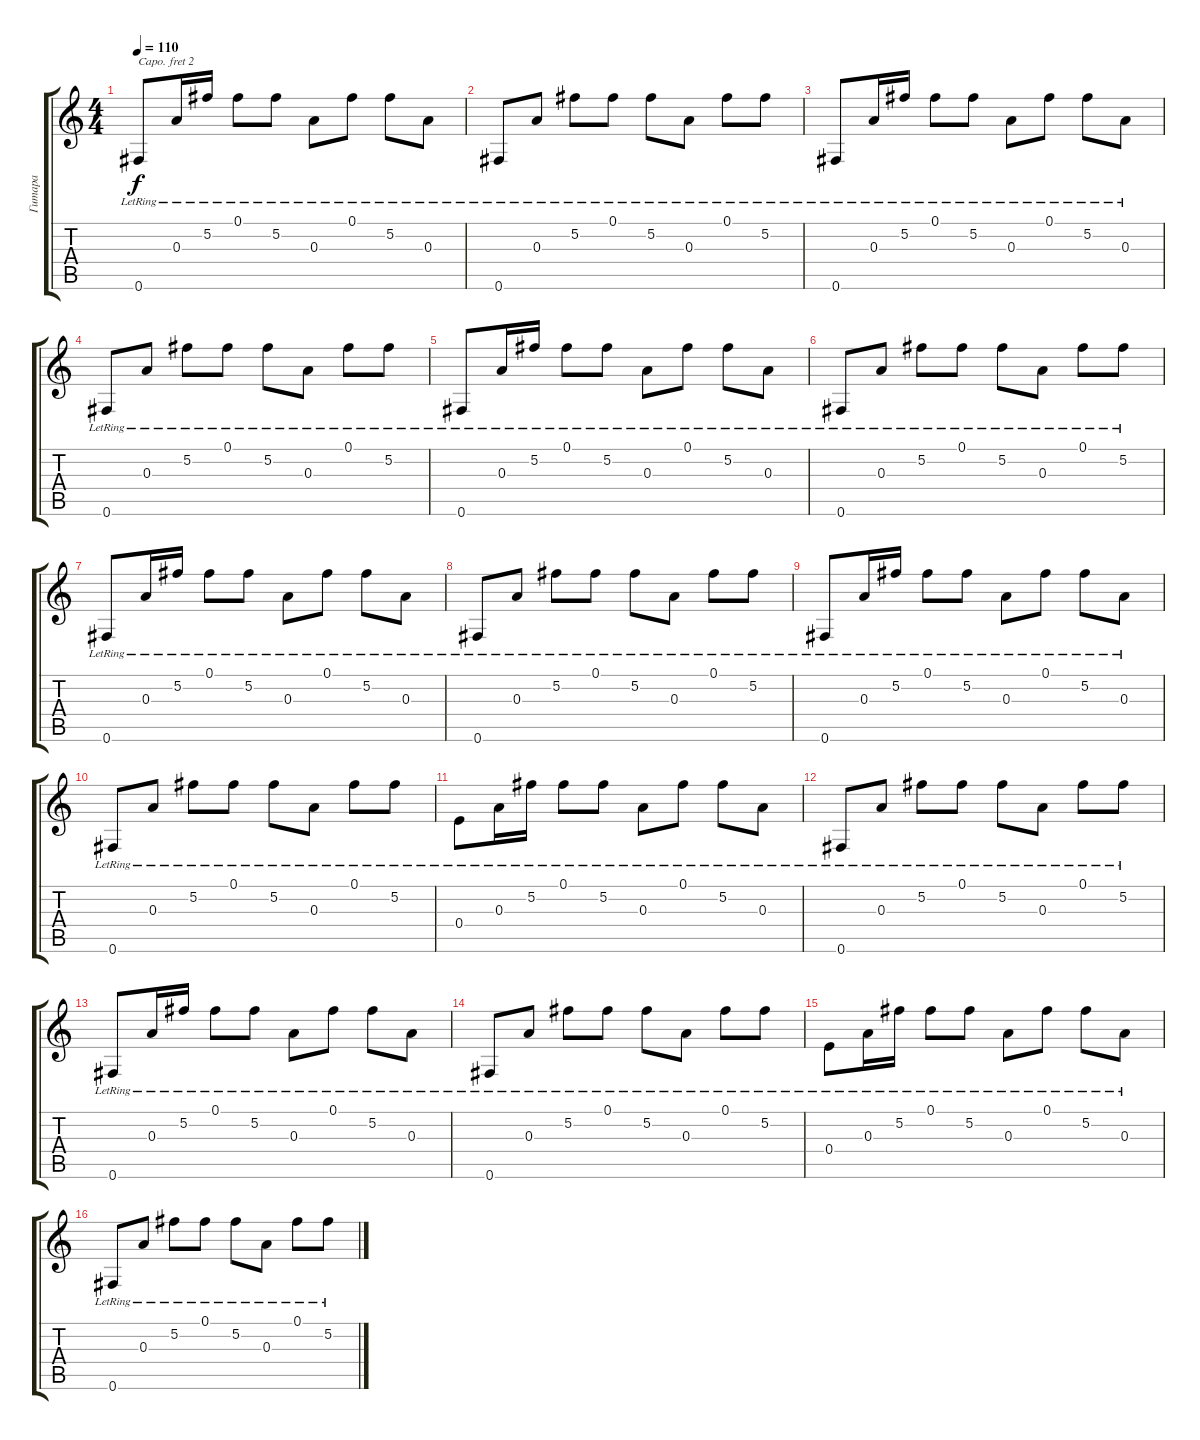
\track ("Гитара" "Гитара") {instrument acousticguitarsteel}
\staff {score tabs}
\capo 2
\tuning (E4 B3 G3 D3 A2 E2) {hide}
\ts (4 4)
\tempo 110
\clef g2
\ks c
0.6{lr}.8{dy f} 0.3{lr}.16 5.2{lr}.16 0.1{lr}.8 5.2{lr}.8 0.3{lr}.8 0.1{lr}.8 5.2{lr}.8 0.3{lr}.8 |
0.6{lr}.8 0.3{lr}.8 5.2{lr}.8 0.1{lr}.8 5.2{lr}.8 0.3{lr}.8 0.1{lr}.8 5.2{lr}.8 |
0.6{lr}.8 0.3{lr}.16 5.2{lr}.16 0.1{lr}.8 5.2{lr}.8 0.3{lr}.8 0.1{lr}.8 5.2{lr}.8 0.3{lr}.8 |
0.6{lr}.8 0.3{lr}.8 5.2{lr}.8 0.1{lr}.8 5.2{lr}.8 0.3{lr}.8 0.1{lr}.8 5.2{lr}.8 |
0.6{lr}.8 0.3{lr}.16 5.2{lr}.16 0.1{lr}.8 5.2{lr}.8 0.3{lr}.8 0.1{lr}.8 5.2{lr}.8 0.3{lr}.8 |
0.6{lr}.8 0.3{lr}.8 5.2{lr}.8 0.1{lr}.8 5.2{lr}.8 0.3{lr}.8 0.1{lr}.8 5.2{lr}.8 |
0.6{lr}.8 0.3{lr}.16 5.2{lr}.16 0.1{lr}.8 5.2{lr}.8 0.3{lr}.8 0.1{lr}.8 5.2{lr}.8 0.3{lr}.8 |
0.6{lr}.8 0.3{lr}.8 5.2{lr}.8 0.1{lr}.8 5.2{lr}.8 0.3{lr}.8 0.1{lr}.8 5.2{lr}.8 |
0.6{lr}.8 0.3{lr}.16 5.2{lr}.16 0.1{lr}.8 5.2{lr}.8 0.3{lr}.8 0.1{lr}.8 5.2{lr}.8 0.3{lr}.8 |
0.6{lr}.8 0.3{lr}.8 5.2{lr}.8 0.1{lr}.8 5.2{lr}.8 0.3{lr}.8 0.1{lr}.8 5.2{lr}.8 |
0.4{lr}.8 0.3{lr}.16 5.2{lr}.16 0.1{lr}.8 5.2{lr}.8 0.3{lr}.8 0.1{lr}.8 5.2{lr}.8 0.3{lr}.8 |
0.6{lr}.8 0.3{lr}.8 5.2{lr}.8 0.1{lr}.8 5.2{lr}.8 0.3{lr}.8 0.1{lr}.8 5.2{lr}.8 |
0.6{lr}.8 0.3{lr}.16 5.2{lr}.16 0.1{lr}.8 5.2{lr}.8 0.3{lr}.8 0.1{lr}.8 5.2{lr}.8 0.3{lr}.8 |
0.6{lr}.8 0.3{lr}.8 5.2{lr}.8 0.1{lr}.8 5.2{lr}.8 0.3{lr}.8 0.1{lr}.8 5.2{lr}.8 |
0.4{lr}.8 0.3{lr}.16 5.2{lr}.16 0.1{lr}.8 5.2{lr}.8 0.3{lr}.8 0.1{lr}.8 5.2{lr}.8 0.3{lr}.8 |
0.6{lr}.8 0.3{lr}.8 5.2{lr}.8 0.1{lr}.8 5.2{lr}.8 0.3{lr}.8 0.1{lr}.8 5.2{lr}.8
